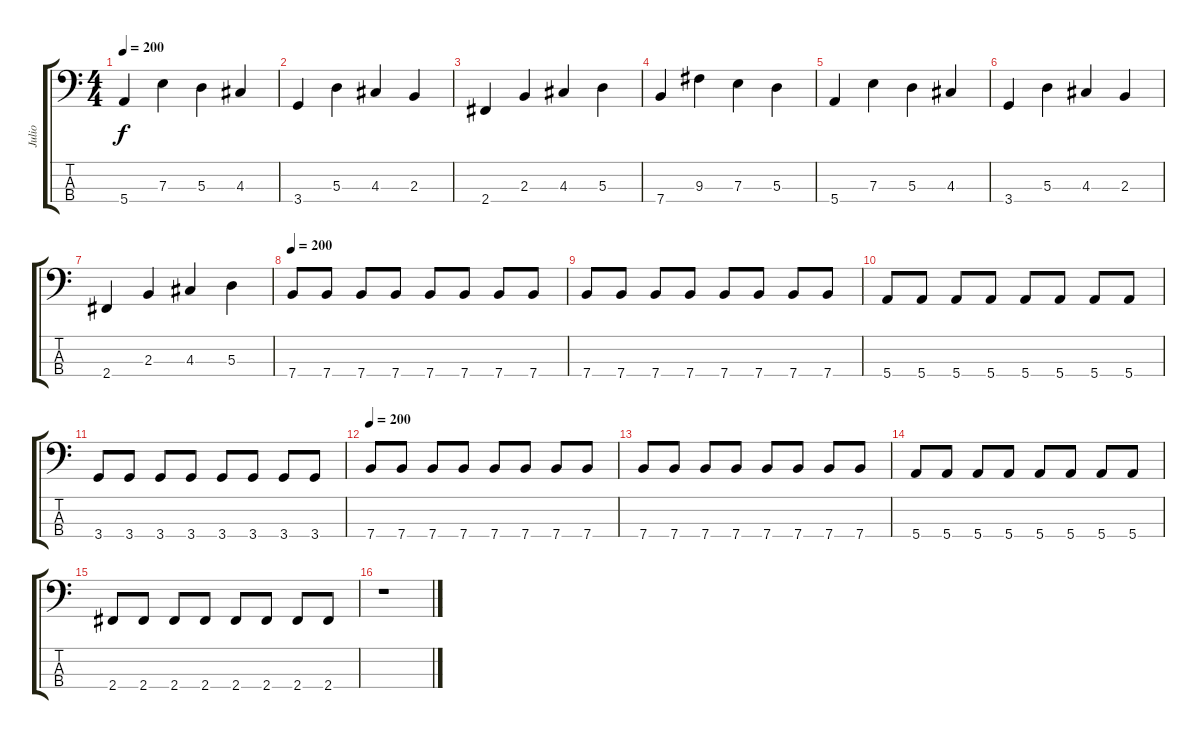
\track ("Julio" "Julio") {instrument electricbassfinger}
\staff {score tabs}
\tuning (G2 D2 A1 E1) {hide}
\ts (4 4)
\tempo 200
\clef f4
\ks c
5.4.4{dy f} 7.3.4 5.3.4 4.3.4 |
3.4.4 5.3.4 4.3.4 2.3.4 |
2.4.4 2.3.4 4.3.4 5.3.4 |
7.4.4 9.3.4 7.3.4 5.3.4 |
5.4.4 7.3.4 5.3.4 4.3.4 |
3.4.4 5.3.4 4.3.4 2.3.4 |
2.4.4 2.3.4 4.3.4 5.3.4 |
\tempo 200
7.4.8 7.4.8 7.4.8 7.4.8 7.4.8 7.4.8 7.4.8 7.4.8 |
7.4.8 7.4.8 7.4.8 7.4.8 7.4.8 7.4.8 7.4.8 7.4.8 |
5.4.8 5.4.8 5.4.8 5.4.8 5.4.8 5.4.8 5.4.8 5.4.8 |
3.4.8 3.4.8 3.4.8 3.4.8 3.4.8 3.4.8 3.4.8 3.4.8 |
\tempo 200
7.4.8 7.4.8 7.4.8 7.4.8 7.4.8 7.4.8 7.4.8 7.4.8 |
7.4.8 7.4.8 7.4.8 7.4.8 7.4.8 7.4.8 7.4.8 7.4.8 |
5.4.8 5.4.8 5.4.8 5.4.8 5.4.8 5.4.8 5.4.8 5.4.8 |
2.4.8 2.4.8 2.4.8 2.4.8 2.4.8 2.4.8 2.4.8 2.4.8 |
r.1
